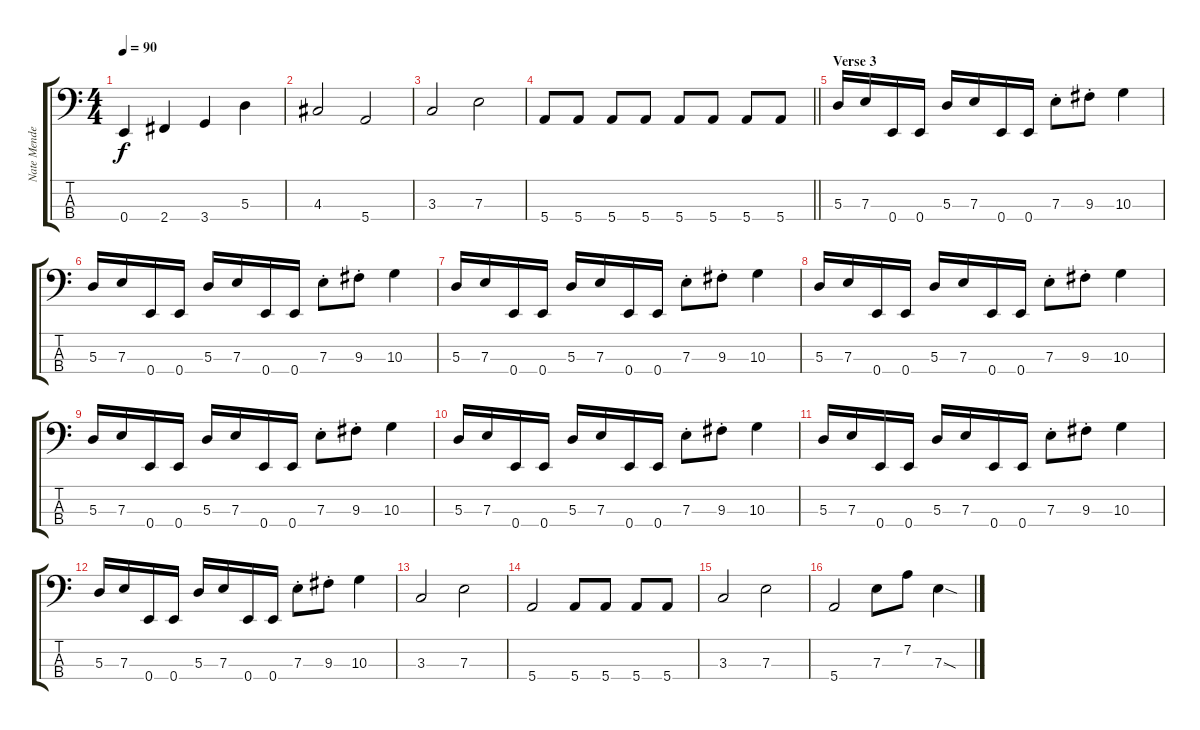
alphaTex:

\track ("Nate Mendel" "Nate Mende") {instrument electricbasspick}
\staff {score tabs}
\tuning (G2 D2 A1 E1) {hide}
\ts (4 4)
\tempo 90
\clef f4
\ks c
0.4.4{dy f} 2.4.4 3.4.4 5.3.4 |
4.3.2 5.4.2 |
3.3.2 7.3.2 |
\barLineRight lightlight
5.4.8 5.4.8 5.4.8 5.4.8 5.4.8 5.4.8 5.4.8 5.4.8 |
\section ("" "Verse 3")
5.3.16 7.3.16 0.4.16 0.4.16 5.3.16 7.3.16 0.4.16 0.4.16 7.3{st}.8 9.3{st}.8 10.3.4 |
5.3.16 7.3.16 0.4.16 0.4.16 5.3.16 7.3.16 0.4.16 0.4.16 7.3{st}.8 9.3{st}.8 10.3.4 |
5.3.16 7.3.16 0.4.16 0.4.16 5.3.16 7.3.16 0.4.16 0.4.16 7.3{st}.8 9.3{st}.8 10.3.4 |
5.3.16 7.3.16 0.4.16 0.4.16 5.3.16 7.3.16 0.4.16 0.4.16 7.3{st}.8 9.3{st}.8 10.3.4 |
5.3.16 7.3.16 0.4.16 0.4.16 5.3.16 7.3.16 0.4.16 0.4.16 7.3{st}.8 9.3{st}.8 10.3.4 |
5.3.16 7.3.16 0.4.16 0.4.16 5.3.16 7.3.16 0.4.16 0.4.16 7.3{st}.8 9.3{st}.8 10.3.4 |
5.3.16 7.3.16 0.4.16 0.4.16 5.3.16 7.3.16 0.4.16 0.4.16 7.3{st}.8 9.3{st}.8 10.3.4 |
5.3.16 7.3.16 0.4.16 0.4.16 5.3.16 7.3.16 0.4.16 0.4.16 7.3{st}.8 9.3{st}.8 10.3.4 |
3.3.2 7.3.2 |
5.4.2 5.4.8 5.4.8 5.4.8 5.4.8 |
3.3.2 7.3.2 |
5.4.2 7.3.8 7.2.8 7.3{sod}.4
